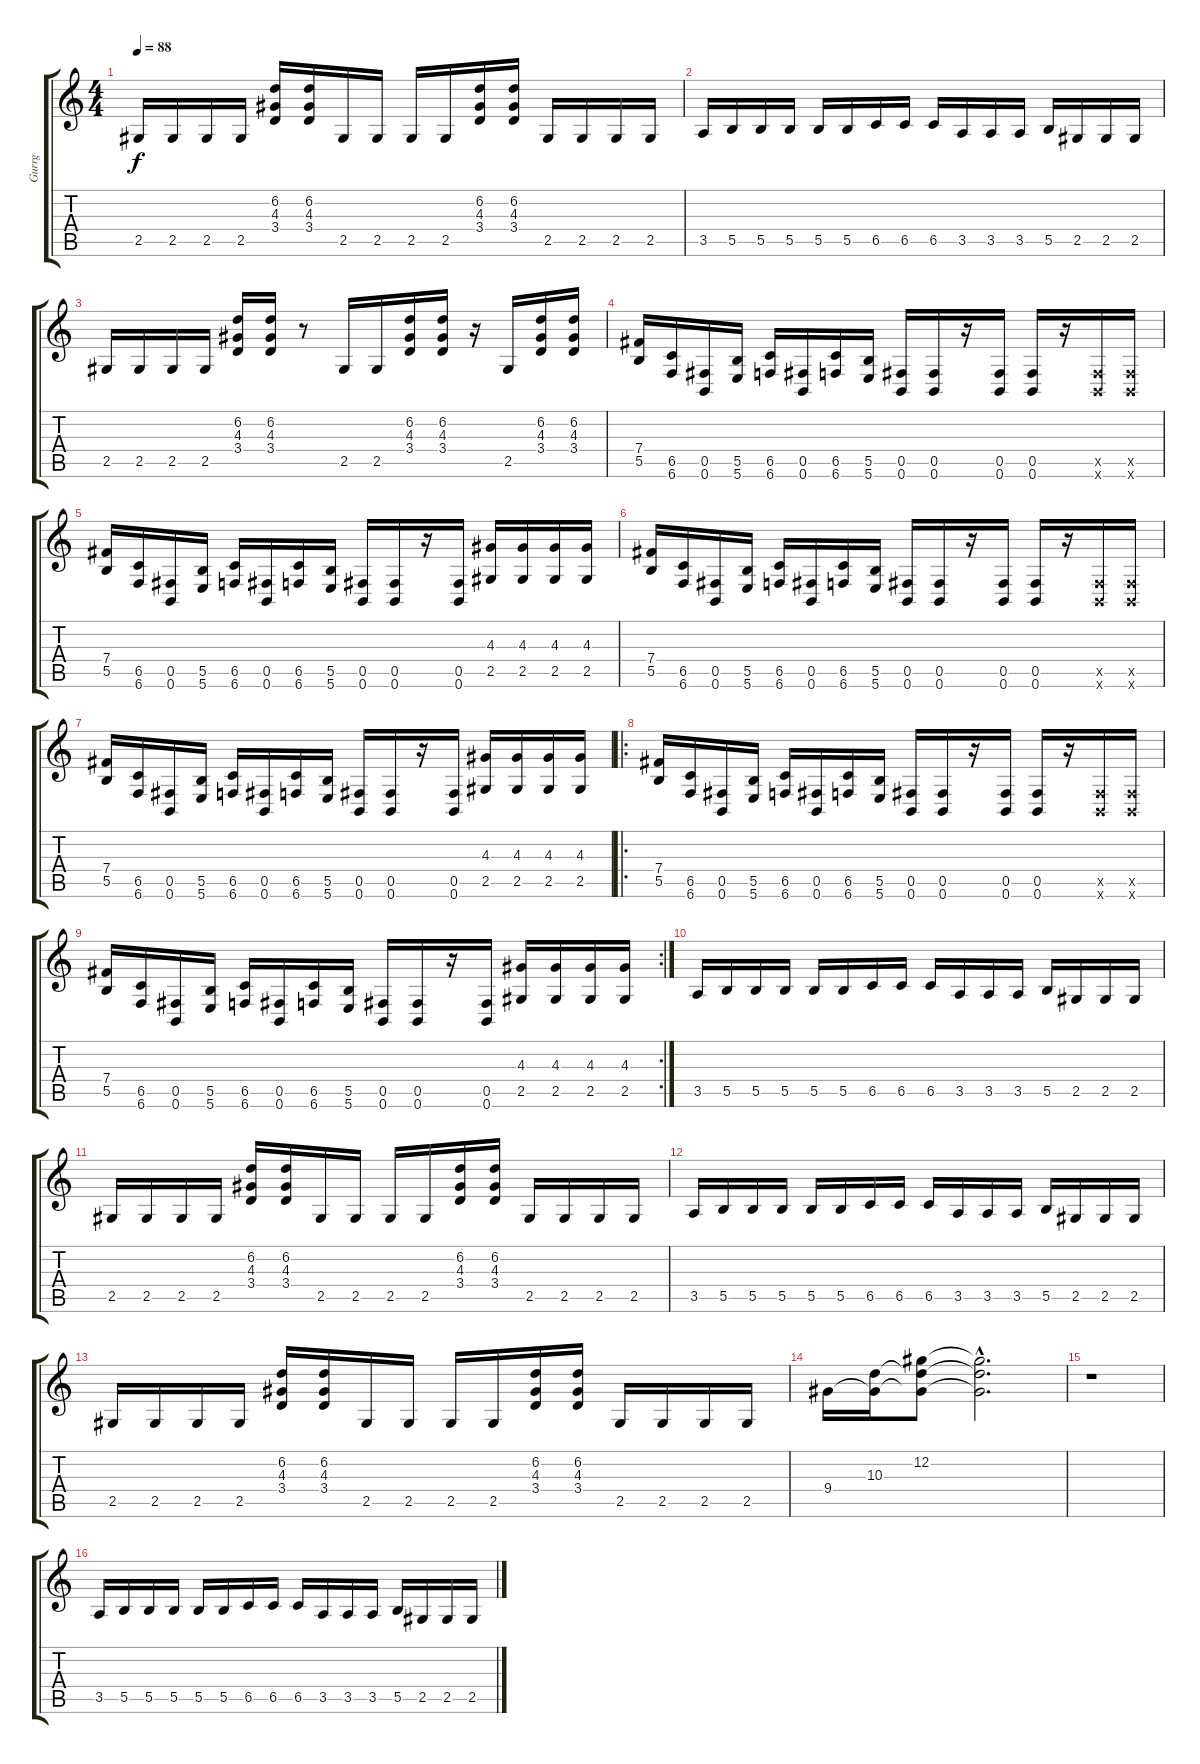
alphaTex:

\track ("Gurrg" "Gurrg") {instrument overdrivenguitar}
\staff {score tabs}
\tuning (Db4 Ab3 E3 B2 Gb2 B1) {hide}
\ts (4 4)
\tempo 88
\clef g2
\ks c
2.5.16{dy f} 2.5.16 2.5.16 2.5.16 (6.2 4.3 3.4).16 (6.2 4.3 3.4).16 2.5.16 2.5.16 2.5.16 2.5.16 (6.2 4.3 3.4).16 (6.2 4.3 3.4).16 2.5.16 2.5.16 2.5.16 2.5.16 |
3.5.16 5.5.16 5.5.16 5.5.16 5.5.16 5.5.16 6.5.16 6.5.16 6.5.16 3.5.16 3.5.16 3.5.16 5.5.16 2.5.16 2.5.16 2.5.16 |
2.5.16 2.5.16 2.5.16 2.5.16 (6.2 4.3 3.4).16 (6.2 4.3 3.4).16 r.8 2.5.16 2.5.16 (6.2 4.3 3.4).16 (6.2 4.3 3.4).16 r.16 2.5.16 (6.2 4.3 3.4).16 (6.2 4.3 3.4).16 |
(7.4 5.5).16 (6.5 6.6).16 (0.5 0.6).16 (5.5 5.6).16 (6.5 6.6).16 (0.5 0.6).16 (6.5 6.6).16 (5.5 5.6).16 (0.5 0.6).16 (0.5 0.6).16 r.16 (0.5 0.6).16 (0.5 0.6).16 r.16 (0.5{x} 0.6{x}).16 (0.5{x} 0.6{x}).16 |
(7.4 5.5).16 (6.5 6.6).16 (0.5 0.6).16 (5.5 5.6).16 (6.5 6.6).16 (0.5 0.6).16 (6.5 6.6).16 (5.5 5.6).16 (0.5 0.6).16 (0.5 0.6).16 r.16 (0.5 0.6).16 (4.3 2.5).16 (4.3 2.5).16 (4.3 2.5).16 (4.3 2.5).16 |
(7.4 5.5).16 (6.5 6.6).16 (0.5 0.6).16 (5.5 5.6).16 (6.5 6.6).16 (0.5 0.6).16 (6.5 6.6).16 (5.5 5.6).16 (0.5 0.6).16 (0.5 0.6).16 r.16 (0.5 0.6).16 (0.5 0.6).16 r.16 (0.5{x} 0.6{x}).16 (0.5{x} 0.6{x}).16 |
(7.4 5.5).16 (6.5 6.6).16 (0.5 0.6).16 (5.5 5.6).16 (6.5 6.6).16 (0.5 0.6).16 (6.5 6.6).16 (5.5 5.6).16 (0.5 0.6).16 (0.5 0.6).16 r.16 (0.5 0.6).16 (4.3 2.5).16 (4.3 2.5).16 (4.3 2.5).16 (4.3 2.5).16 |
\ro
(7.4 5.5).16 (6.5 6.6).16 (0.5 0.6).16 (5.5 5.6).16 (6.5 6.6).16 (0.5 0.6).16 (6.5 6.6).16 (5.5 5.6).16 (0.5 0.6).16 (0.5 0.6).16 r.16 (0.5 0.6).16 (0.5 0.6).16 r.16 (0.5{x} 0.6{x}).16 (0.5{x} 0.6{x}).16 |
\rc 2
(7.4 5.5).16 (6.5 6.6).16 (0.5 0.6).16 (5.5 5.6).16 (6.5 6.6).16 (0.5 0.6).16 (6.5 6.6).16 (5.5 5.6).16 (0.5 0.6).16 (0.5 0.6).16 r.16 (0.5 0.6).16 (4.3 2.5).16 (4.3 2.5).16 (4.3 2.5).16 (4.3 2.5).16 |
3.5.16 5.5.16 5.5.16 5.5.16 5.5.16 5.5.16 6.5.16 6.5.16 6.5.16 3.5.16 3.5.16 3.5.16 5.5.16 2.5.16 2.5.16 2.5.16 |
2.5.16 2.5.16 2.5.16 2.5.16 (6.2 4.3 3.4).16 (6.2 4.3 3.4).16 2.5.16 2.5.16 2.5.16 2.5.16 (6.2 4.3 3.4).16 (6.2 4.3 3.4).16 2.5.16 2.5.16 2.5.16 2.5.16 |
3.5.16 5.5.16 5.5.16 5.5.16 5.5.16 5.5.16 6.5.16 6.5.16 6.5.16 3.5.16 3.5.16 3.5.16 5.5.16 2.5.16 2.5.16 2.5.16 |
2.5.16 2.5.16 2.5.16 2.5.16 (6.2 4.3 3.4).16 (6.2 4.3 3.4).16 2.5.16 2.5.16 2.5.16 2.5.16 (6.2 4.3 3.4).16 (6.2 4.3 3.4).16 2.5.16 2.5.16 2.5.16 2.5.16 |
9.4.16 (10.3 9.4{t}).16 (12.2 10.3{t} 9.4{t}).8 (12.2{hac t} 10.3{hac t} 9.4{hac t}).2{d} |
r.1 |
3.5.16 5.5.16 5.5.16 5.5.16 5.5.16 5.5.16 6.5.16 6.5.16 6.5.16 3.5.16 3.5.16 3.5.16 5.5.16 2.5.16 2.5.16 2.5.16
